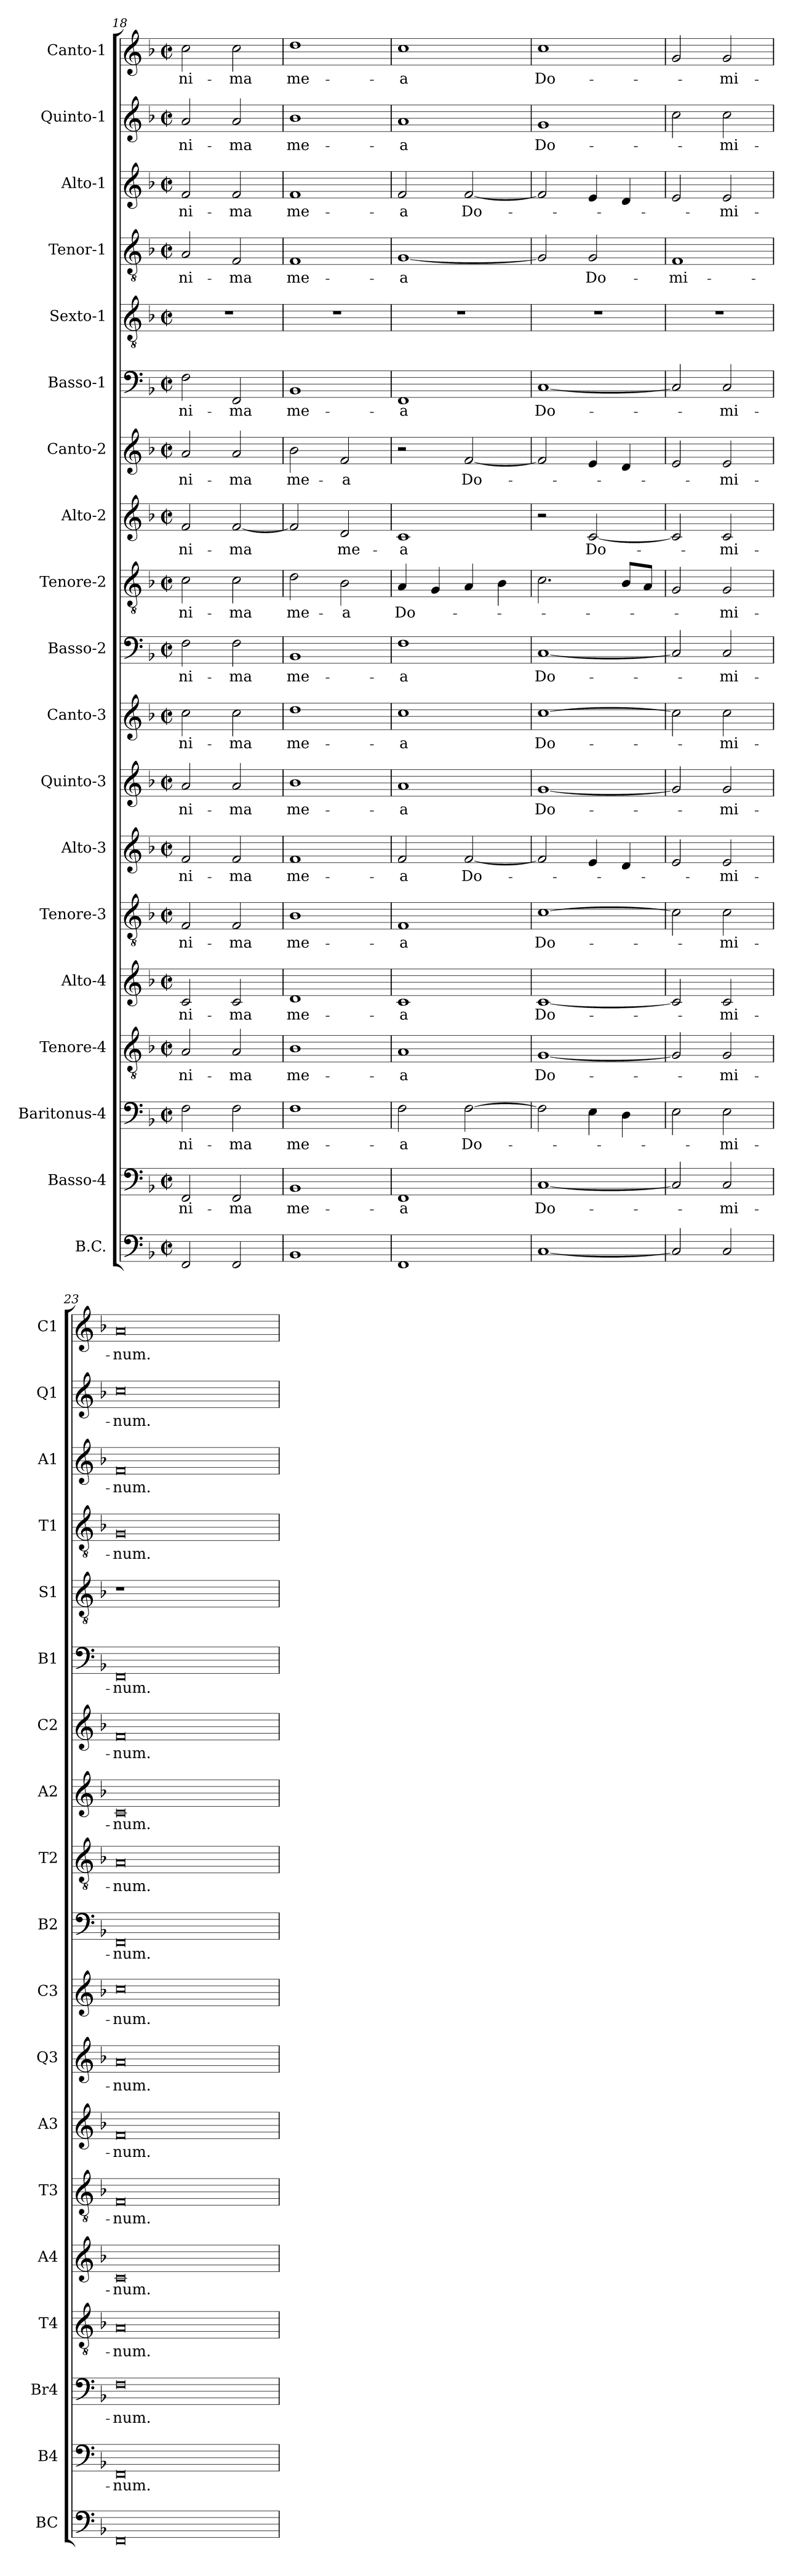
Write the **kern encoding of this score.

**kern	**kern	**text	**kern	**text	**kern	**text	**kern	**text	**kern	**text	**kern	**text	**kern	**text	**kern	**text	**kern	**text	**kern	**text	**kern	**text	**kern	**text	**kern	**text	**kern	**kern	**text	**kern	**text	**kern	**text	**kern	**text
*part19	*part18	*part18	*part17	*part17	*part16	*part16	*part15	*part15	*part14	*part14	*part13	*part13	*part12	*part12	*part11	*part11	*part10	*part10	*part9	*part9	*part8	*part8	*part7	*part7	*part6	*part6	*part5	*part4	*part4	*part3	*part3	*part2	*part2	*part1	*part1
*staff19	*staff18	*staff18	*staff17	*staff17	*staff16	*staff16	*staff15	*staff15	*staff14	*staff14	*staff13	*staff13	*staff12	*staff12	*staff11	*staff11	*staff10	*staff10	*staff9	*staff9	*staff8	*staff8	*staff7	*staff7	*staff6	*staff6	*staff5	*staff4	*staff4	*staff3	*staff3	*staff2	*staff2	*staff1	*staff1
*I"B.C.	*I"Basso-4	*	*I"Baritonus-4	*	*I"Tenore-4	*	*I"Alto-4	*	*I"Tenore-3	*	*I"Alto-3	*	*I"Quinto-3	*	*I"Canto-3	*	*I"Basso-2	*	*I"Tenore-2	*	*I"Alto-2	*	*I"Canto-2	*	*I"Basso-1	*	*I"Sexto-1	*I"Tenor-1	*	*I"Alto-1	*	*I"Quinto-1	*	*I"Canto-1	*
*I'BC	*I'B4	*	*I'Br4	*	*I'T4	*	*I'A4	*	*I'T3	*	*I'A3	*	*I'Q3	*	*I'C3	*	*I'B2	*	*I'T2	*	*I'A2	*	*I'C2	*	*I'B1	*	*I'S1	*I'T1	*	*I'A1	*	*I'Q1	*	*I'C1	*
*clefF4	*clefF4	*	*clefF4	*	*clefGv2	*	*clefG2	*	*clefGv2	*	*clefG2	*	*clefG2	*	*clefG2	*	*clefF4	*	*clefGv2	*	*clefG2	*	*clefG2	*	*clefF4	*	*clefGv2	*clefGv2	*	*clefG2	*	*clefG2	*	*clefG2	*
*k[b-]	*k[b-]	*	*k[b-]	*	*k[b-]	*	*k[b-]	*	*k[b-]	*	*k[b-]	*	*k[b-]	*	*k[b-]	*	*k[b-]	*	*k[b-]	*	*k[b-]	*	*k[b-]	*	*k[b-]	*	*k[b-]	*k[b-]	*	*k[b-]	*	*k[b-]	*	*k[b-]	*
*F:	*F:	*	*F:	*	*F:	*	*F:	*	*F:	*	*F:	*	*F:	*	*F:	*	*F:	*	*F:	*	*F:	*	*F:	*	*F:	*	*F:	*F:	*	*F:	*	*F:	*	*F:	*
*M2/2	*M2/2	*	*M2/2	*	*M2/2	*	*M2/2	*	*M2/2	*	*M2/2	*	*M2/2	*	*M2/2	*	*M2/2	*	*M2/2	*	*M2/2	*	*M2/2	*	*M2/2	*	*M2/2	*M2/2	*	*M2/2	*	*M2/2	*	*M2/2	*
*met(c|)	*met(c|)	*	*met(c|)	*	*met(c|)	*	*met(c|)	*	*met(c|)	*	*met(c|)	*	*met(c|)	*	*met(c|)	*	*met(c|)	*	*met(c|)	*	*met(c|)	*	*met(c|)	*	*met(c|)	*	*met(c|)	*met(c|)	*	*met(c|)	*	*met(c|)	*	*met(c|)	*
=18	=18	=18	=18	=18	=18	=18	=18	=18	=18	=18	=18	=18	=18	=18	=18	=18	=18	=18	=18	=18	=18	=18	=18	=18	=18	=18	=18	=18	=18	=18	=18	=18	=18	=18	=18
!	!	!LO:LY:b	!	!LO:LY:b	!	!LO:LY:b	!	!LO:LY:b	!	!LO:LY:b	!	!LO:LY:b	!	!LO:LY:b	!	!LO:LY:b	!	!LO:LY:b	!	!LO:LY:b	!	!LO:LY:b	!	!LO:LY:b	!	!LO:LY:b	!	!	!LO:LY:b	!	!LO:LY:b	!	!LO:LY:b	!	!LO:LY:b
2FF/	2FF/	-ni-	2F\	-ni-	2A/	-ni-	2c/	-ni-	2F/	-ni-	2f/	-ni-	2a/	-ni-	2cc\	-ni-	2F\	-ni-	2c\	-ni-	2f/	-ni-	2a/	-ni-	2F\	-ni-	1r	2A/	-ni-	2f/	-ni-	2a/	-ni-	2cc\	-ni-
!	!	!LO:LY:b	!	!LO:LY:b	!	!LO:LY:b	!	!LO:LY:b	!	!LO:LY:b	!	!LO:LY:b	!	!LO:LY:b	!	!LO:LY:b	!	!LO:LY:b	!	!LO:LY:b	!	!LO:LY:b	!	!LO:LY:b	!	!LO:LY:b	!	!	!LO:LY:b	!	!LO:LY:b	!	!LO:LY:b	!	!LO:LY:b
2FF/	2FF/	-ma	2F\	-ma	2A/	-ma	2c/	-ma	2F/	-ma	2f/	-ma	2a/	-ma	2cc\	-ma	2F\	-ma	2c\	-ma	[2f/	-ma	2a/	-ma	2FF/	-ma	.	2F/	-ma	2f/	-ma	2a/	-ma	2cc\	-ma
=19	=19	=19	=19	=19	=19	=19	=19	=19	=19	=19	=19	=19	=19	=19	=19	=19	=19	=19	=19	=19	=19	=19	=19	=19	=19	=19	=19	=19	=19	=19	=19	=19	=19	=19	=19
!	!	!LO:LY:b	!	!LO:LY:b	!	!LO:LY:b	!	!LO:LY:b	!	!LO:LY:b	!	!LO:LY:b	!	!LO:LY:b	!	!LO:LY:b	!	!LO:LY:b	!	!LO:LY:b	!	!	!	!LO:LY:b	!	!LO:LY:b	!	!	!LO:LY:b	!	!LO:LY:b	!	!LO:LY:b	!	!LO:LY:b
1BB-	1BB-	me-	1F	me-	1B-	me-	1d	me-	1B-	me-	1f	me-	1b-	me-	1dd	me-	1BB-	me-	2d\	me-	2f/]	.	2b-\	me-	1BB-	me-	1r	1F	me-	1f	me-	1b-	me-	1dd	me-
!	!	!	!	!	!	!	!	!	!	!	!	!	!	!	!	!	!	!	!	!LO:LY:b	!	!LO:LY:b	!	!LO:LY:b	!	!	!	!	!	!	!	!	!	!	!
.	.	.	.	.	.	.	.	.	.	.	.	.	.	.	.	.	.	.	2B-\	-a	2d/	me-	2f/	-a	.	.	.	.	.	.	.	.	.	.	.
=20	=20	=20	=20	=20	=20	=20	=20	=20	=20	=20	=20	=20	=20	=20	=20	=20	=20	=20	=20	=20	=20	=20	=20	=20	=20	=20	=20	=20	=20	=20	=20	=20	=20	=20	=20
!	!	!LO:LY:b	!	!LO:LY:b	!	!LO:LY:b	!	!LO:LY:b	!	!LO:LY:b	!	!LO:LY:b	!	!LO:LY:b	!	!LO:LY:b	!	!LO:LY:b	!	!LO:LY:b	!	!LO:LY:b	!	!	!	!LO:LY:b	!	!	!LO:LY:b	!	!LO:LY:b	!	!LO:LY:b	!	!LO:LY:b
1FF	1FF	-a	2F\	-a	1A	-a	1c	-a	1F	-a	2f/	-a	1a	-a	1cc	-a	1F	-a	4A/	Do-	1c	-a	2r	.	1FF	-a	1r	[1G	-a	2f/	-a	1a	-a	1cc	-a
.	.	.	.	.	.	.	.	.	.	.	.	.	.	.	.	.	.	.	4G/	.	.	.	.	.	.	.	.	.	.	.	.	.	.	.	.
!	!	!	!	!LO:LY:b	!	!	!	!	!	!	!	!LO:LY:b	!	!	!	!	!	!	!	!	!	!	!	!LO:LY:b	!	!	!	!	!	!	!LO:LY:b	!	!	!	!
.	.	.	[2F\	Do-	.	.	.	.	.	.	[2f/	Do-	.	.	.	.	.	.	4A/	.	.	.	[2f/	Do-	.	.	.	.	.	[2f/	Do-	.	.	.	.
.	.	.	.	.	.	.	.	.	.	.	.	.	.	.	.	.	.	.	4B-\	.	.	.	.	.	.	.	.	.	.	.	.	.	.	.	.
=21	=21	=21	=21	=21	=21	=21	=21	=21	=21	=21	=21	=21	=21	=21	=21	=21	=21	=21	=21	=21	=21	=21	=21	=21	=21	=21	=21	=21	=21	=21	=21	=21	=21	=21	=21
!	!	!LO:LY:b	!	!	!	!LO:LY:b	!	!LO:LY:b	!	!LO:LY:b	!	!	!	!LO:LY:b	!	!LO:LY:b	!	!LO:LY:b	!	!	!	!	!	!	!	!LO:LY:b	!	!	!	!	!	!	!LO:LY:b	!	!LO:LY:b
[1C	[1C	Do-	2F\]	.	[1G	Do-	[1c	Do-	[1c	Do-	2f/]	.	[1g	Do-	[1cc	Do-	[1C	Do-	2.c\	.	2r	.	2f/]	.	[1C	Do-	1r	2G/]	.	2f/]	.	1g	Do-	1cc	Do-
!	!	!	!	!	!	!	!	!	!	!	!	!	!	!	!	!	!	!	!	!	!	!LO:LY:b	!	!	!	!	!	!	!LO:LY:b	!	!	!	!	!	!
.	.	.	4E\	.	.	.	.	.	.	.	4e/	.	.	.	.	.	.	.	.	.	[2c/	Do-	4e/	.	.	.	.	2G/	Do-	4e/	.	.	.	.	.
.	.	.	4D\	.	.	.	.	.	.	.	4d/	.	.	.	.	.	.	.	8B-/L	.	.	.	4d/	.	.	.	.	.	.	4d/	.	.	.	.	.
.	.	.	.	.	.	.	.	.	.	.	.	.	.	.	.	.	.	.	8A/J	.	.	.	.	.	.	.	.	.	.	.	.	.	.	.	.
=22	=22	=22	=22	=22	=22	=22	=22	=22	=22	=22	=22	=22	=22	=22	=22	=22	=22	=22	=22	=22	=22	=22	=22	=22	=22	=22	=22	=22	=22	=22	=22	=22	=22	=22	=22
!	!	!	!	!	!	!	!	!	!	!	!	!	!	!	!	!	!	!	!	!	!	!	!	!	!	!	!	!	!LO:LY:b	!	!	!	!	!	!
2C/]	2C/]	.	2E\	.	2G/]	.	2c/]	.	2c\]	.	2e/	.	2g/]	.	2cc\]	.	2C/]	.	2G/	.	2c/]	.	2e/	.	2C/]	.	1r	1F	-mi-	2e/	.	2cc\	.	2g/	.
!	!	!LO:LY:b	!	!LO:LY:b	!	!LO:LY:b	!	!LO:LY:b	!	!LO:LY:b	!	!LO:LY:b	!	!LO:LY:b	!	!LO:LY:b	!	!LO:LY:b	!	!LO:LY:b	!	!LO:LY:b	!	!LO:LY:b	!	!LO:LY:b	!	!	!	!	!LO:LY:b	!	!LO:LY:b	!	!LO:LY:b
2C/	2C/	-mi-	2E\	-mi-	2G/	-mi-	2c/	-mi-	2c\	-mi-	2e/	-mi-	2g/	-mi-	2cc\	-mi-	2C/	-mi-	2G/	-mi-	2c/	-mi-	2e/	-mi-	2C/	-mi-	.	.	.	2e/	-mi-	2cc\	-mi-	2g/	-mi-
=23	=23	=23	=23	=23	=23	=23	=23	=23	=23	=23	=23	=23	=23	=23	=23	=23	=23	=23	=23	=23	=23	=23	=23	=23	=23	=23	=23	=23	=23	=23	=23	=23	=23	=23	=23
!	!	!LO:LY:b	!	!LO:LY:b	!	!LO:LY:b	!	!LO:LY:b	!	!LO:LY:b	!	!LO:LY:b	!	!LO:LY:b	!	!LO:LY:b	!	!LO:LY:b	!	!LO:LY:b	!	!LO:LY:b	!	!LO:LY:b	!	!LO:LY:b	!	!	!LO:LY:b	!	!LO:LY:b	!	!LO:LY:b	!	!LO:LY:b
0FF	0FF	-num.	0F	-num.	0A	-num.	0c	-num.	0F	-num.	0f	-num.	0a	-num.	0cc	-num.	0FF	-num.	0A	-num.	0c	-num.	0f	-num.	0FF	-num.	1r	0G	-num.	0f	-num.	0cc	-num.	0a	-num.
.	.	.	.	.	.	.	.	.	.	.	.	.	.	.	.	.	.	.	.	.	.	.	.	.	.	.	1ryy	.	.	.	.	.	.	.	.
=	=	=	=	=	=	=	=	=	=	=	=	=	=	=	=	=	=	=	=	=	=	=	=	=	=	=	=	=	=	=	=	=	=	=	=
*-	*-	*-	*-	*-	*-	*-	*-	*-	*-	*-	*-	*-	*-	*-	*-	*-	*-	*-	*-	*-	*-	*-	*-	*-	*-	*-	*-	*-	*-	*-	*-	*-	*-	*-	*-
